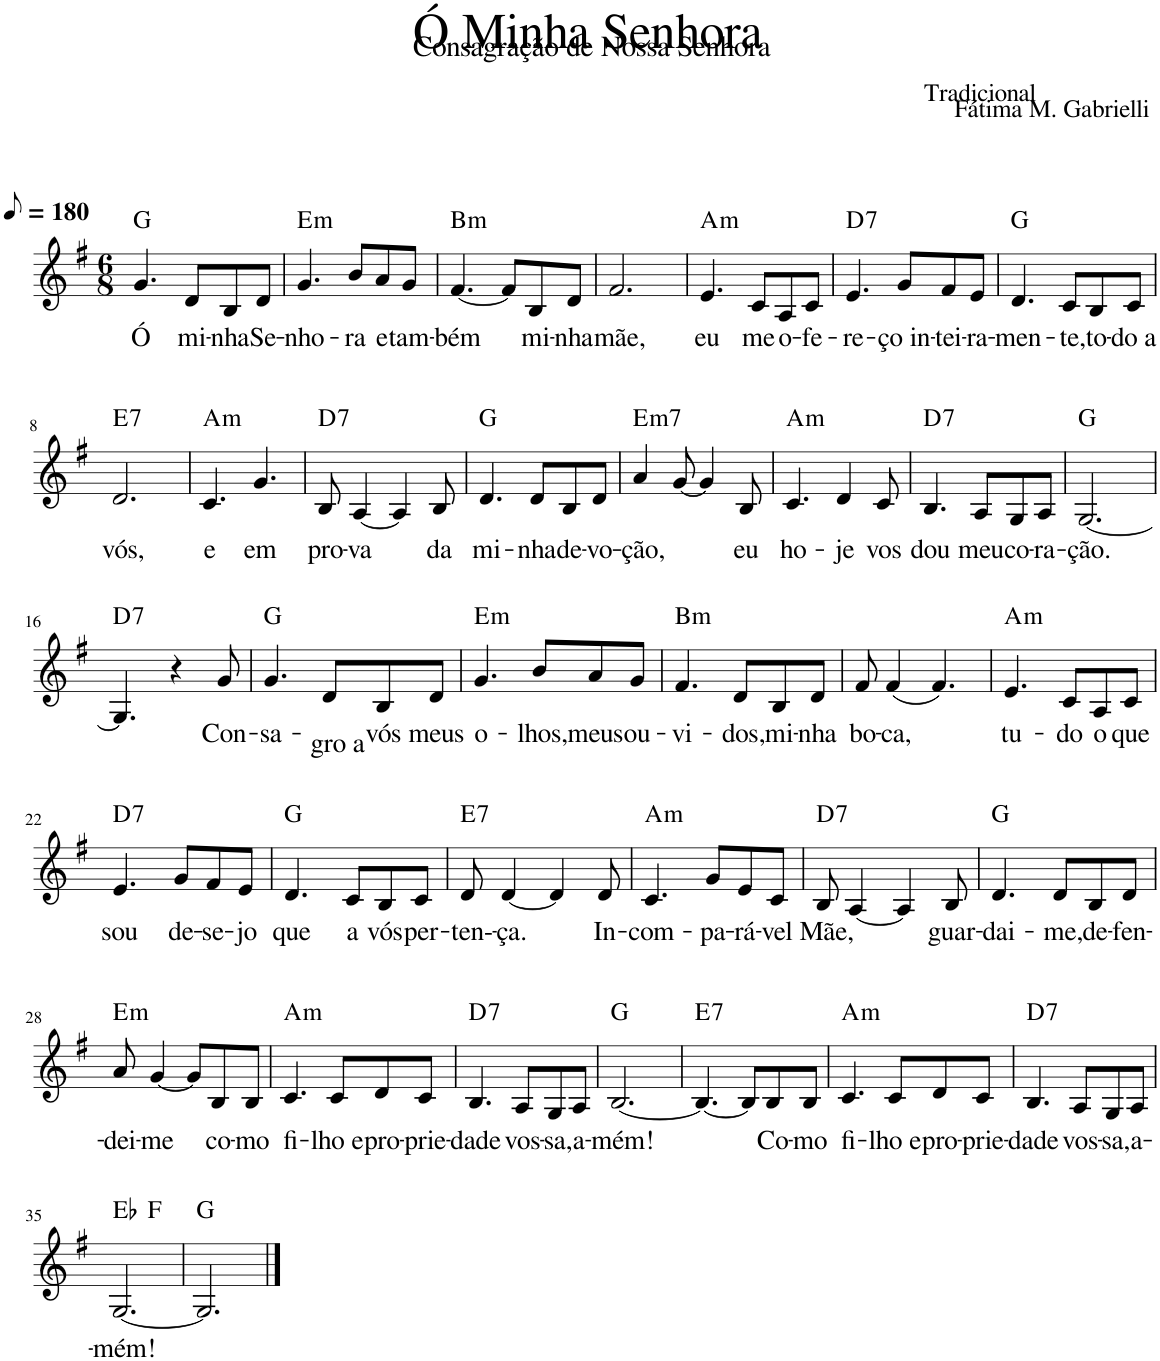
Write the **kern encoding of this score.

**kern	**text	**harte
*part1	*part1	*part1
*staff1	*staff1	*
*I"Voz	*	*
*I'Vo.	*	*
*clefG2	*	*
*k[f#]	*	*
*M6/8	*	*
*MM90	*	*
=1	=1	=1
!	!LO:LY:b	!
4.g/	Ó	G:maj
!	!LO:LY:b	!
8d/L	mi-	.
!	!LO:LY:b	!
8B/	-nha	.
!	!LO:LY:b	!
8d/J	Se-	.
=2	=2	=2
!	!LO:LY:b	!LO:H:kt=m
4.g/	-nho-	E:min
!	!LO:LY:b	!
8b/L	-ra	.
!	!LO:LY:b	!
8a/	e	.
!	!LO:LY:b	!
8g/J	tam-	.
=3	=3	=3
!	!LO:LY:b	!LO:H:kt=m
[4.f#/	-bém	B:min
8f#/L]	.	.
!	!LO:LY:b	!
8B/	mi-	.
!	!LO:LY:b	!
8d/J	-nha	.
=4	=4	=4
!	!LO:LY:b	!
2.f#/	mãe,	.
=5	=5	=5
!	!LO:LY:b	!LO:H:kt=m
4.e/	eu	A:min
!	!LO:LY:b	!
8c/L	me	.
!	!LO:LY:b	!
8A/	o-	.
!	!LO:LY:b	!
8c/J	-fe-	.
=6	=6	=6
!	!LO:LY:b	!LO:H:kt=7
4.e/	-re-	D:7
!	!LO:LY:b	!
8g/L	-ço in-	.
!	!LO:LY:b	!
8f#/	-tei-	.
!	!LO:LY:b	!
8e/J	-ra-	.
=7	=7	=7
!	!LO:LY:b	!
4.d/	-men-	G:maj
!	!LO:LY:b	!
8c/L	-te,	.
!	!LO:LY:b	!
8B/	to-	.
!	!LO:LY:b	!
8c/J	-do a	.
!!LO:LB:g=z
=8	=8	=8
!	!LO:LY:b	!LO:H:kt=7
2.d/	vós,	E:7
=9	=9	=9
!	!LO:LY:b	!LO:H:kt=m
4.c/	e	A:min
!	!LO:LY:b	!
4.g/	em	.
=10	=10	=10
!	!LO:LY:b	!LO:H:kt=7
8B/	pro-	D:7
!	!LO:LY:b	!
[4A/	-va	.
4A/]	.	.
!	!LO:LY:b	!
8B/	da	.
=11	=11	=11
!	!LO:LY:b	!
4.d/	mi-	G:maj
!	!LO:LY:b	!
8d/L	-nha	.
!	!LO:LY:b	!
8B/	de-	.
!	!LO:LY:b	!
8d/J	-vo-	.
=12	=12	=12
!	!LO:LY:b	!LO:H:kt=m7
4a/	-ção,	E:min7
[8g/	.	.
4g/]	.	.
!	!LO:LY:b	!
8B/	eu	.
=13	=13	=13
!	!LO:LY:b	!LO:H:kt=m
4.c/	ho-	A:min
!	!LO:LY:b	!
4d/	-je	.
!	!LO:LY:b	!
8c/	vos	.
=14	=14	=14
!	!LO:LY:b	!LO:H:kt=7
4.B/	dou	D:7
!	!LO:LY:b	!
8A/L	meu	.
!	!LO:LY:b	!
8G/	co-	.
!	!LO:LY:b	!
8A/J	-ra-	.
=15	=15	=15
!	!LO:LY:b	!
[2.G/	-ção.	G:maj
!!LO:LB:g=z
=16	=16	=16
!	!	!LO:H:kt=7
4.G/]	.	D:7
4r	.	.
!	!LO:LY:b	!
8g/	Con-	.
=17	=17	=17
!	!LO:LY:b	!
4.g/	-sa-	G:maj
!	!LO:LY:b	!
8d/L	-gro a	.
!	!LO:LY:b	!
8B/	vós	.
!	!LO:LY:b	!
8d/J	meus	.
=18	=18	=18
!	!LO:LY:b	!LO:H:kt=m
4.g/	o-	E:min
!	!LO:LY:b	!
8b/L	-lhos,	.
!	!LO:LY:b	!
8a/	meus	.
!	!LO:LY:b	!
8g/J	ou-	.
=19	=19	=19
!	!LO:LY:b	!LO:H:kt=m
4.f#/	-vi-	B:min
!	!LO:LY:b	!
8d/L	-dos,	.
!	!LO:LY:b	!
8B/	mi-	.
!	!LO:LY:b	!
8d/J	-nha	.
=20	=20	=20
!	!LO:LY:b	!
8f#/	bo-	.
!	!LO:LY:b	!
(4f#/	-ca,	.
4.f#/)	.	.
=21	=21	=21
!	!LO:LY:b	!LO:H:kt=m
4.e/	tu-	A:min
!	!LO:LY:b	!
8c/L	-do	.
!	!LO:LY:b	!
8A/	o	.
!	!LO:LY:b	!
8c/J	que	.
!!LO:LB:g=z
=22	=22	=22
!	!LO:LY:b	!LO:H:kt=7
4.e/	sou	D:7
!	!LO:LY:b	!
8g/L	de-	.
!	!LO:LY:b	!
8f#/	-se-	.
!	!LO:LY:b	!
8e/J	-jo	.
=23	=23	=23
!	!LO:LY:b	!
4.d/	que	G:maj
!	!LO:LY:b	!
8c/L	a	.
!	!LO:LY:b	!
8B/	vós	.
!	!LO:LY:b	!
8c/J	per-	.
=24	=24	=24
!	!LO:LY:b	!LO:H:kt=7
8d/	-ten--	E:7
!	!LO:LY:b	!
[4d/	-ça.	.
4d/]	.	.
!	!LO:LY:b	!
8d/	In-	.
=25	=25	=25
!	!LO:LY:b	!LO:H:kt=m
4.c/	-com-	A:min
!	!LO:LY:b	!
8g/L	-pa-	.
!	!LO:LY:b	!
8e/	-rá-	.
!	!LO:LY:b	!
8c/J	-vel	.
=26	=26	=26
!	!LO:LY:b	!LO:H:kt=7
8B/	Mãe,	D:7
[4A/	.	.
4A/]	.	.
!	!LO:LY:b	!
8B/	guar-	.
=27	=27	=27
!	!LO:LY:b	!
4.d/	-dai-	G:maj
!	!LO:LY:b	!
8d/L	-me,	.
!	!LO:LY:b	!
8B/	de-	.
!	!LO:LY:b	!
8d/J	-fen-	.
!!LO:LB:g=z
=28	=28	=28
!	!LO:LY:b	!LO:H:kt=m
8a/	-dei-	E:min
!	!LO:LY:b	!
[4g/	-me	.
8g/L]	.	.
!	!LO:LY:b	!
8B/	co-	.
!	!LO:LY:b	!
8B/J	-mo	.
=29	=29	=29
!	!LO:LY:b	!LO:H:kt=m
4.c/	fi-	A:min
!	!LO:LY:b	!
8c/L	-lho e	.
!	!LO:LY:b	!
8d/	pro-	.
!	!LO:LY:b	!
8c/J	-prie-	.
=30	=30	=30
!	!LO:LY:b	!LO:H:kt=7
4.B/	-dade	D:7
!	!LO:LY:b	!
8A/L	vos-	.
!	!LO:LY:b	!
8G/	-sa,	.
!	!LO:LY:b	!
8A/J	a-	.
=31	=31	=31
!	!LO:LY:b	!
[2.B/	-mém!	G:maj
=32	=32	=32
!	!	!LO:H:kt=7
4.B/_	.	E:7
8B/L]	.	.
!	!LO:LY:b	!
8B/	Co-	.
!	!LO:LY:b	!
8B/J	-mo	.
=33	=33	=33
!	!LO:LY:b	!LO:H:kt=m
4.c/	fi-	A:min
!	!LO:LY:b	!
8c/L	-lho e	.
!	!LO:LY:b	!
8d/	pro-	.
!	!LO:LY:b	!
8c/J	-prie-	.
=34	=34	=34
!	!LO:LY:b	!LO:H:kt=7
4.B/	-dade	D:7
!	!LO:LY:b	!
8A/L	vos-	.
!	!LO:LY:b	!
8G/	-sa,	.
!	!LO:LY:b	!
8A/J	a-	.
!!LO:LB:g=z
=35	=35	=35
!	!LO:LY:b	!
*^	*	*
[2.G/	4.ryy	-mém!	Eb:maj
.	4.ryy	.	F:maj
*v	*v	*	*
=36	=36	=36
2.G/]	.	G:maj
==	==	==
*-	*-	*-
